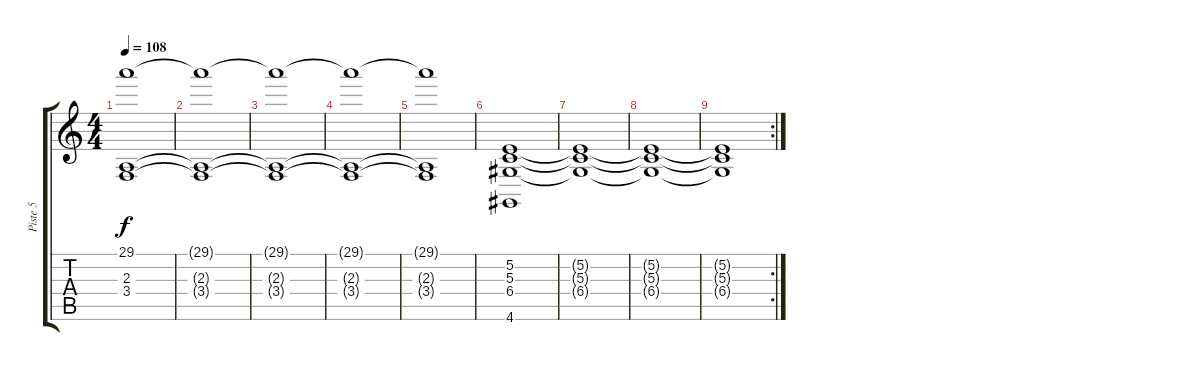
\track ("Piste 5" "Piste 5") {instrument stringensemble1}
\staff {score tabs}
\tuning (E4 B3 G3 D3 A2 E2) {hide}
\ts (4 4)
\tempo 108
\clef g2
\ks c
(29.1{t} 2.3{t} 3.4{t}).1{dy f} |
(29.1{t} 2.3{t} 3.4{t}).1 |
(29.1{t} 2.3{t} 3.4{t}).1 |
(29.1{t} 2.3{t} 3.4{t}).1 |
(29.1{t} 2.3{t} 3.4{t}).1 |
(5.2 5.3 6.4 4.6).1 |
(5.2{t} 5.3{t} 6.4{t}).1 |
(5.2{t} 5.3{t} 6.4{t}).1 |
\rc 2
(5.2{t} 5.3{t} 6.4{t}).1
